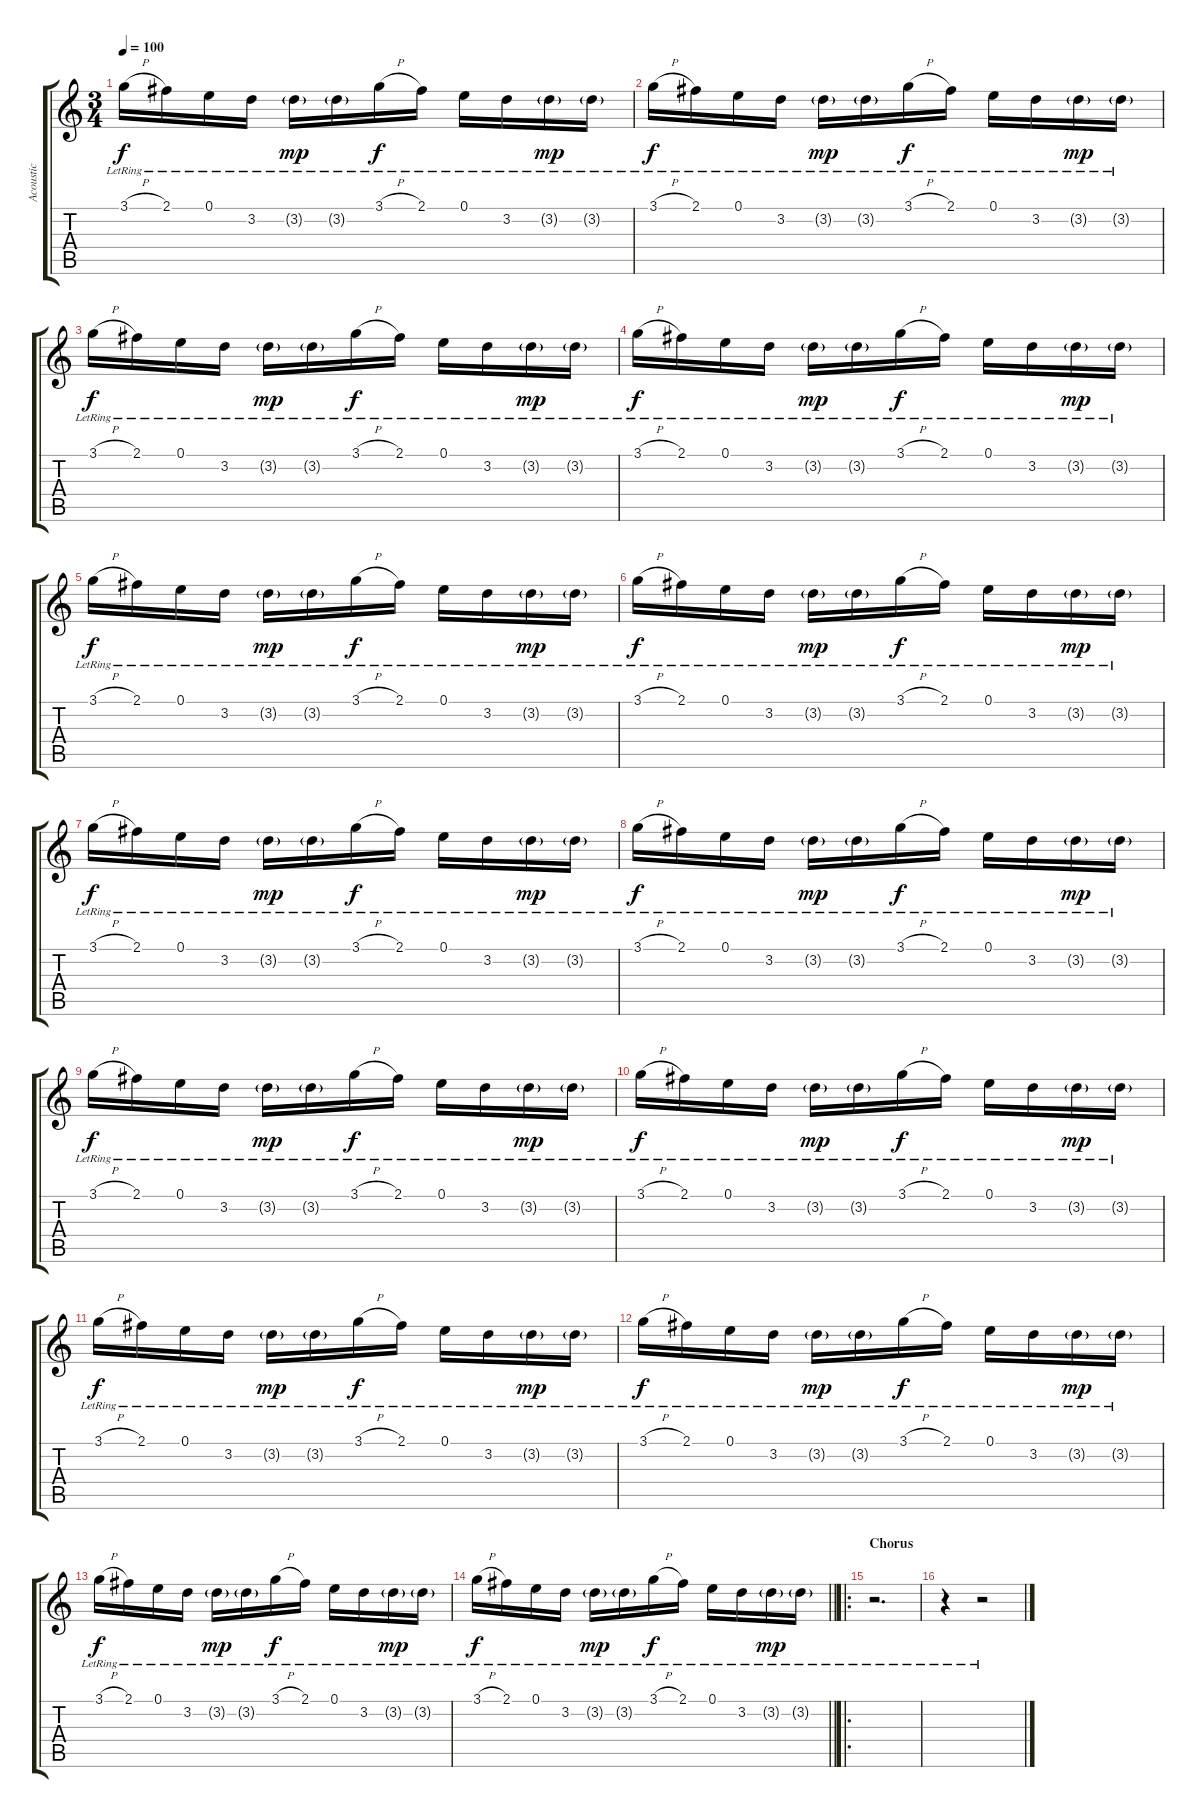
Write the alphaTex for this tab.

\track ("Acoustic" "Acoustic") {instrument acousticguitarsteel}
\staff {score tabs}
\tuning (E4 B3 G3 D3 A2 D2) {hide}
\ts (3 4)
\tempo 100
\clef g2
\ks c
3.1{h lr}.16{dy f} 2.1{lr}.16 0.1{lr}.16 3.2{lr}.16 3.2{g lr}.16{dy mp} 3.2{g lr}.16 3.1{h lr}.16{dy f} 2.1{lr}.16 0.1{lr}.16 3.2{lr}.16 3.2{g lr}.16{dy mp} 3.2{g lr}.16 |
3.1{h lr}.16{dy f} 2.1{lr}.16 0.1{lr}.16 3.2{lr}.16 3.2{g lr}.16{dy mp} 3.2{g lr}.16 3.1{h lr}.16{dy f} 2.1{lr}.16 0.1{lr}.16 3.2{lr}.16 3.2{g lr}.16{dy mp} 3.2{g lr}.16 |
3.1{h lr}.16{dy f} 2.1{lr}.16 0.1{lr}.16 3.2{lr}.16 3.2{g lr}.16{dy mp} 3.2{g lr}.16 3.1{h lr}.16{dy f} 2.1{lr}.16 0.1{lr}.16 3.2{lr}.16 3.2{g lr}.16{dy mp} 3.2{g lr}.16 |
3.1{h lr}.16{dy f} 2.1{lr}.16 0.1{lr}.16 3.2{lr}.16 3.2{g lr}.16{dy mp} 3.2{g lr}.16 3.1{h lr}.16{dy f} 2.1{lr}.16 0.1{lr}.16 3.2{lr}.16 3.2{g lr}.16{dy mp} 3.2{g lr}.16 |
3.1{h lr}.16{dy f} 2.1{lr}.16 0.1{lr}.16 3.2{lr}.16 3.2{g lr}.16{dy mp} 3.2{g lr}.16 3.1{h lr}.16{dy f} 2.1{lr}.16 0.1{lr}.16 3.2{lr}.16 3.2{g lr}.16{dy mp} 3.2{g lr}.16 |
3.1{h lr}.16{dy f} 2.1{lr}.16 0.1{lr}.16 3.2{lr}.16 3.2{g lr}.16{dy mp} 3.2{g lr}.16 3.1{h lr}.16{dy f} 2.1{lr}.16 0.1{lr}.16 3.2{lr}.16 3.2{g lr}.16{dy mp} 3.2{g lr}.16 |
3.1{h lr}.16{dy f} 2.1{lr}.16 0.1{lr}.16 3.2{lr}.16 3.2{g lr}.16{dy mp} 3.2{g lr}.16 3.1{h lr}.16{dy f} 2.1{lr}.16 0.1{lr}.16 3.2{lr}.16 3.2{g lr}.16{dy mp} 3.2{g lr}.16 |
3.1{h lr}.16{dy f} 2.1{lr}.16 0.1{lr}.16 3.2{lr}.16 3.2{g lr}.16{dy mp} 3.2{g lr}.16 3.1{h lr}.16{dy f} 2.1{lr}.16 0.1{lr}.16 3.2{lr}.16 3.2{g lr}.16{dy mp} 3.2{g lr}.16 |
3.1{h lr}.16{dy f} 2.1{lr}.16 0.1{lr}.16 3.2{lr}.16 3.2{g lr}.16{dy mp} 3.2{g lr}.16 3.1{h lr}.16{dy f} 2.1{lr}.16 0.1{lr}.16 3.2{lr}.16 3.2{g lr}.16{dy mp} 3.2{g lr}.16 |
3.1{h lr}.16{dy f} 2.1{lr}.16 0.1{lr}.16 3.2{lr}.16 3.2{g lr}.16{dy mp} 3.2{g lr}.16 3.1{h lr}.16{dy f} 2.1{lr}.16 0.1{lr}.16 3.2{lr}.16 3.2{g lr}.16{dy mp} 3.2{g lr}.16 |
3.1{h lr}.16{dy f} 2.1{lr}.16 0.1{lr}.16 3.2{lr}.16 3.2{g lr}.16{dy mp} 3.2{g lr}.16 3.1{h lr}.16{dy f} 2.1{lr}.16 0.1{lr}.16 3.2{lr}.16 3.2{g lr}.16{dy mp} 3.2{g lr}.16 |
3.1{h lr}.16{dy f} 2.1{lr}.16 0.1{lr}.16 3.2{lr}.16 3.2{g lr}.16{dy mp} 3.2{g lr}.16 3.1{h lr}.16{dy f} 2.1{lr}.16 0.1{lr}.16 3.2{lr}.16 3.2{g lr}.16{dy mp} 3.2{g lr}.16 |
3.1{h lr}.16{dy f} 2.1{lr}.16 0.1{lr}.16 3.2{lr}.16 3.2{g lr}.16{dy mp} 3.2{g lr}.16 3.1{h lr}.16{dy f} 2.1{lr}.16 0.1{lr}.16 3.2{lr}.16 3.2{g lr}.16{dy mp} 3.2{g lr}.16 |
\barLineRight lightlight
3.1{h lr}.16{dy f} 2.1{lr}.16 0.1{lr}.16 3.2{lr}.16 3.2{g lr}.16{dy mp} 3.2{g lr}.16 3.1{h lr}.16{dy f} 2.1{lr}.16 0.1{lr}.16 3.2{lr}.16 3.2{g lr}.16{dy mp} 3.2{g lr}.16 |
\ro
\section ("" "Chorus")
r.2{d} |
r.4 r.2
